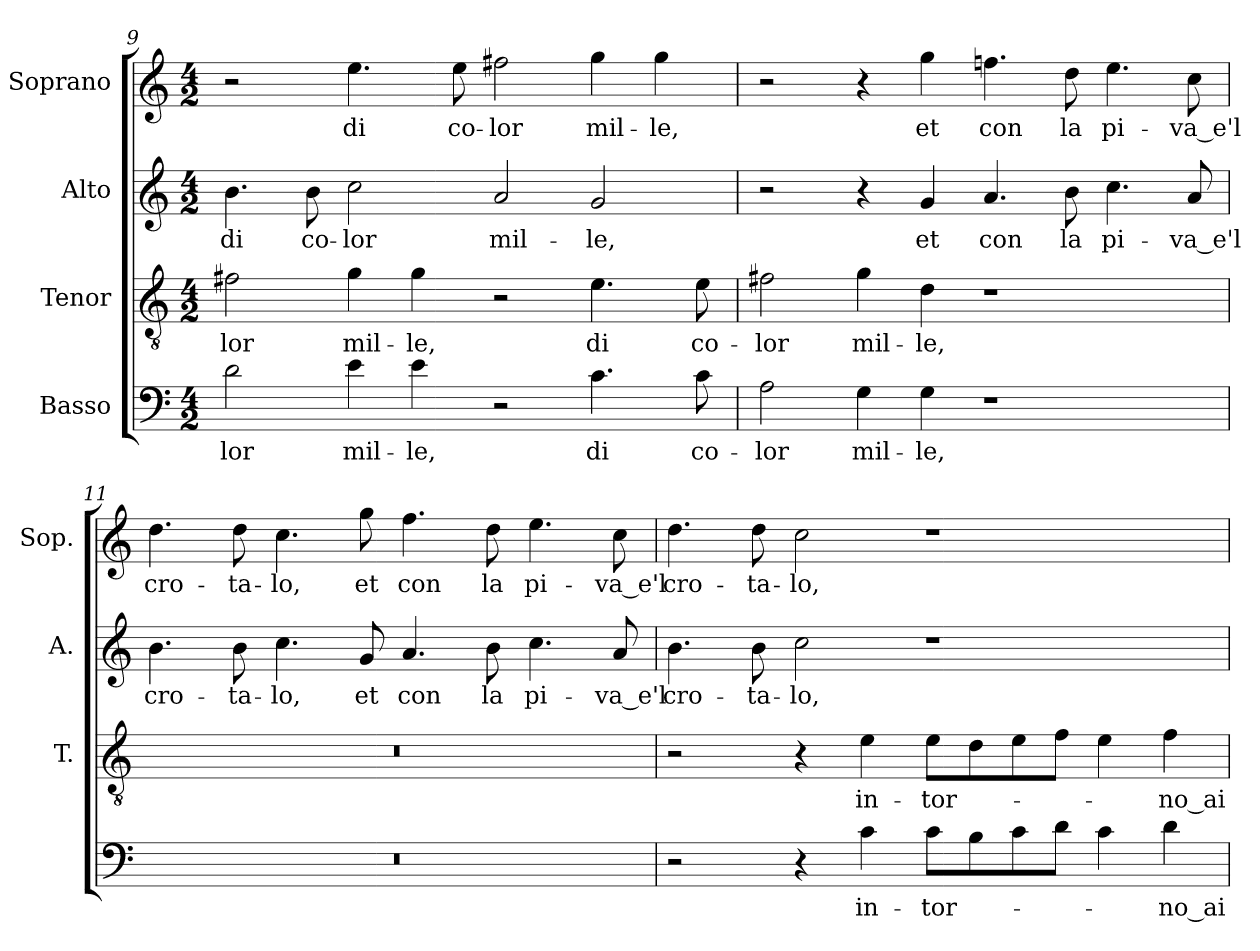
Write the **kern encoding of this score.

**kern	**text	**kern	**text	**kern	**text	**kern	**text
*part4	*part4	*part3	*part3	*part2	*part2	*part1	*part1
*staff4	*staff4	*staff3	*staff3	*staff2	*staff2	*staff1	*staff1
*I"Basso	*	*I"Tenor	*	*I"Alto	*	*I"Soprano	*
*	*	*I'T.	*	*I'A.	*	*I'Sop.	*
*clefF4	*	*clefGv2	*	*clefG2	*	*clefG2	*
*	*	*ITrd7c12	*	*	*	*	*
*k[]	*	*k[]	*	*k[]	*	*k[]	*
*C:	*	*C:	*	*C:	*	*C:	*
*M4/2	*	*M4/2	*	*M4/2	*	*M4/2	*
=9	=9	=9	=9	=9	=9	=9	=9
!	!LO:LY:b:color=#000000	!	!	!	!	!	!
!	!	!	!LO:LY:b:color=#000000	!	!	!	!
!	!	!	!	!	!LO:LY:b:color=#000000	!	!
2di\	-lor	2F#Xi\	-lor	4.bi\	di	2r	.
!	!	!	!	!	!LO:LY:b:color=#000000	!	!
.	.	.	.	8bi\	co-	.	.
!	!LO:LY:b:color=#000000	!	!	!	!	!	!
!	!	!	!LO:LY:b:color=#000000	!	!	!	!
!	!	!	!	!	!LO:LY:b:color=#000000	!	!
!	!	!	!	!	!	!	!LO:LY:b:color=#000000
4ei\	mil-	4Gi\	mil-	2cci\	-lor	4.eei\	di
!	!LO:LY:b:color=#000000	!	!	!	!	!	!
!	!	!	!LO:LY:b:color=#000000	!	!	!	!
4ei\	-le,	4Gi\	-le,	.	.	.	.
!	!	!	!	!	!	!	!LO:LY:b:color=#000000
.	.	.	.	.	.	8eei\	co-
!	!	!	!	!	!LO:LY:b:color=#000000	!	!
!	!	!	!	!	!	!	!LO:LY:b:color=#000000
2r	.	2r	.	2ai/	mil-	2ff#Xi\	-lor
!	!LO:LY:b:color=#000000	!	!	!	!	!	!
!	!	!	!LO:LY:b:color=#000000	!	!	!	!
!	!	!	!	!	!LO:LY:b:color=#000000	!	!
!	!	!	!	!	!	!	!LO:LY:b:color=#000000
4.ci\	di	4.Ei\	di	2gi/	-le,	4ggi\	mil-
!	!	!	!	!	!	!	!LO:LY:b:color=#000000
.	.	.	.	.	.	4ggi\	-le,
!	!LO:LY:b:color=#000000	!	!	!	!	!	!
!	!	!	!LO:LY:b:color=#000000	!	!	!	!
8ci\	co-	8Ei\	co-	.	.	.	.
!!LO:LB:g=z
=10	=10	=10	=10	=10	=10	=10	=10
!	!LO:LY:b:color=#000000	!	!	!	!	!	!
!	!	!	!LO:LY:b:color=#000000	!	!	!	!
2Ai\	-lor	2F#Xi\	-lor	2r	.	2r	.
!	!LO:LY:b:color=#000000	!	!	!	!	!	!
!	!	!	!LO:LY:b:color=#000000	!	!	!	!
4Gi\	mil-	4Gi\	mil-	4r	.	4r	.
!	!LO:LY:b:color=#000000	!	!	!	!	!	!
!	!	!	!LO:LY:b:color=#000000	!	!	!	!
!	!	!	!	!	!LO:LY:b:color=#000000	!	!
!	!	!	!	!	!	!	!LO:LY:b:color=#000000
4Gi\	-le,	4Di\	-le,	4gi/	et	4ggi\	et
!	!	!	!	!	!LO:LY:b:color=#000000	!	!
!	!	!	!	!	!	!	!LO:LY:b:color=#000000
1r	.	1r	.	4.ai/	con	4.ffni\	con
!	!	!	!	!	!LO:LY:b:color=#000000	!	!
!	!	!	!	!	!	!	!LO:LY:b:color=#000000
.	.	.	.	8bi\	la	8ddi\	la
!	!	!	!	!	!LO:LY:b:color=#000000	!	!
!	!	!	!	!	!	!	!LO:LY:b:color=#000000
.	.	.	.	4.cci\	pi-	4.eei\	pi-
!	!	!	!	!	!LO:LY:b:color=#000000	!	!
!	!	!	!	!	!	!	!LO:LY:b:color=#000000
.	.	.	.	8ai/	-va_e'l	8cci\	-va_e'l
=11	=11	=11	=11	=11	=11	=11	=11
!LO:N:vis=1	!	!LO:N:vis=1	!	!	!	!	!
!	!	!	!	!	!LO:LY:b:color=#000000	!	!
!	!	!	!	!	!	!	!LO:LY:b:color=#000000
0r	.	0r	.	4.bi\	cro-	4.ddi\	cro-
!	!	!	!	!	!LO:LY:b:color=#000000	!	!
!	!	!	!	!	!	!	!LO:LY:b:color=#000000
.	.	.	.	8bi\	-ta-	8ddi\	-ta-
!	!	!	!	!	!LO:LY:b:color=#000000	!	!
!	!	!	!	!	!	!	!LO:LY:b:color=#000000
.	.	.	.	4.cci\	-lo,	4.cci\	-lo,
!	!	!	!	!	!LO:LY:b:color=#000000	!	!
!	!	!	!	!	!	!	!LO:LY:b:color=#000000
.	.	.	.	8gi/	et	8ggi\	et
!	!	!	!	!	!LO:LY:b:color=#000000	!	!
!	!	!	!	!	!	!	!LO:LY:b:color=#000000
.	.	.	.	4.ai/	con	4.ffi\	con
!	!	!	!	!	!LO:LY:b:color=#000000	!	!
!	!	!	!	!	!	!	!LO:LY:b:color=#000000
.	.	.	.	8bi\	la	8ddi\	la
!	!	!	!	!	!LO:LY:b:color=#000000	!	!
!	!	!	!	!	!	!	!LO:LY:b:color=#000000
.	.	.	.	4.cci\	pi-	4.eei\	pi-
!	!	!	!	!	!LO:LY:b:color=#000000	!	!
!	!	!	!	!	!	!	!LO:LY:b:color=#000000
.	.	.	.	8ai/	-va_e'l	8cci\	-va_e'l
=12	=12	=12	=12	=12	=12	=12	=12
!	!	!	!	!	!LO:LY:b:color=#000000	!	!
!	!	!	!	!	!	!	!LO:LY:b:color=#000000
2r	.	2r	.	4.bi\	cro-	4.ddi\	cro-
!	!	!	!	!	!LO:LY:b:color=#000000	!	!
!	!	!	!	!	!	!	!LO:LY:b:color=#000000
.	.	.	.	8bi\	-ta-	8ddi\	-ta-
!	!	!	!	!	!LO:LY:b:color=#000000	!	!
!	!	!	!	!	!	!	!LO:LY:b:color=#000000
4r	.	4r	.	2cci\	-lo,	2cci\	-lo,
!	!LO:LY:b:color=#000000	!	!	!	!	!	!
!	!	!	!LO:LY:b:color=#000000	!	!	!	!
4ci\	in-	4Ei\	in-	.	.	.	.
!	!LO:LY:b:color=#000000	!	!	!	!	!	!
!	!	!	!LO:LY:b:color=#000000	!	!	!	!
8ci\L	-tor-	8Ei\L	-tor-	1r	.	1r	.
8Bi\	.	8Di\	.	.	.	.	.
8ci\	.	8Ei\	.	.	.	.	.
8di\J	.	8Fi\J	.	.	.	.	.
4ci\	.	4Ei\	.	.	.	.	.
!	!LO:LY:b:color=#000000	!	!	!	!	!	!
!	!	!	!LO:LY:b:color=#000000	!	!	!	!
4di\	-no_ai	4Fi\	-no_ai	.	.	.	.
=	=	=	=	=	=	=	=
*-	*-	*-	*-	*-	*-	*-	*-
